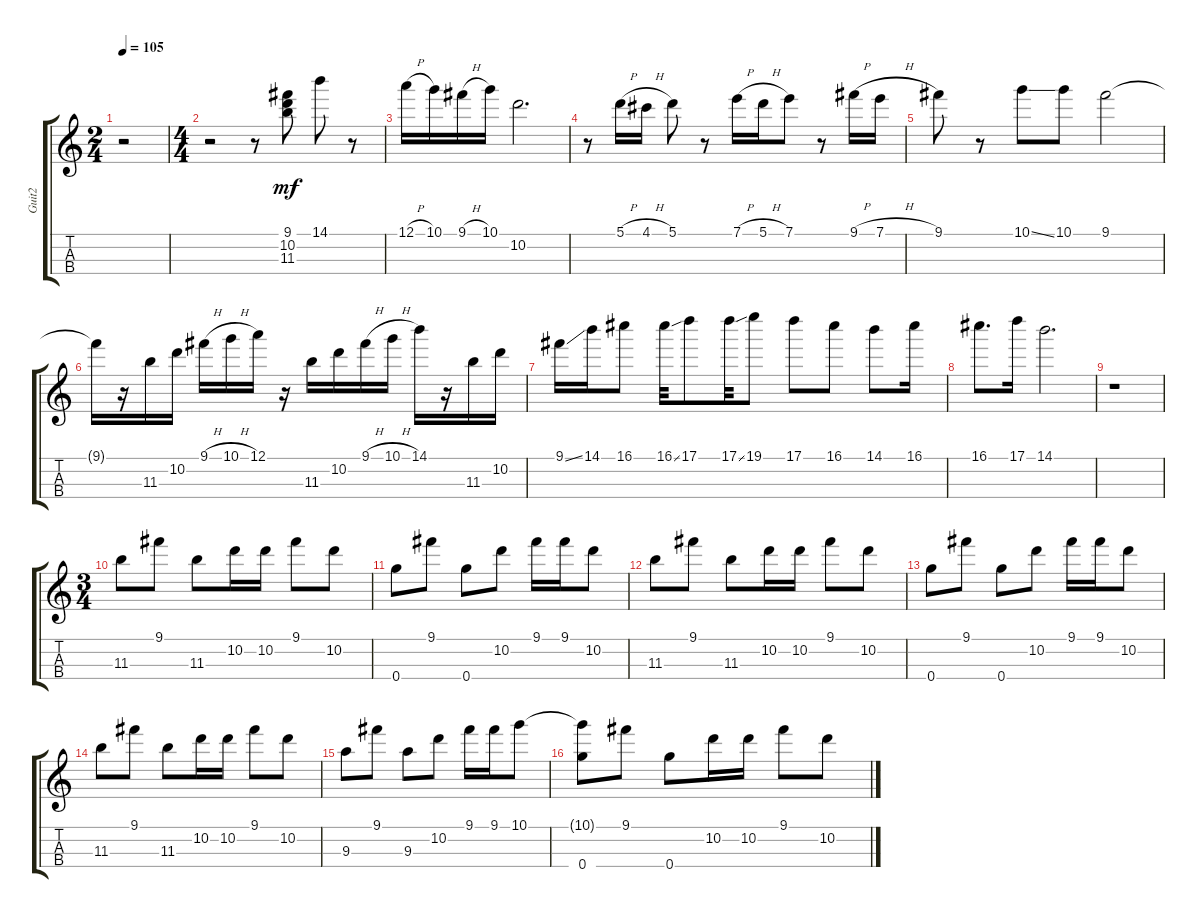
\track ("Guit2" "Guit2") {instrument acousticguitarnylon}
\staff {score tabs}
\tuning (A4 E4 C4 G4) {hide}
\ts (2 4)
\tempo 105
\clef g2
\ks c
r.2{dy mf} |
\ts (4 4)
r.2 r.8 (9.1 10.2 11.3).8 14.1.8 r.8 |
12.1{h}.16 10.1.16 9.1{h}.16 10.1.16 10.2.2{d} |
r.8 5.1{h}.16 4.1{h}.16 5.1.8 r.8 7.1{h}.16 5.1{h}.16 7.1.8 r.8 9.1{h}.16 7.1{h}.16 |
9.1.8 r.8 10.1{ss}.8 10.1.8 9.1.2 |
9.1{t}.16 r.16 11.3.16 10.2.16 9.1{h}.16 10.1{h}.16 12.1.16 r.16 11.3.16 10.2.16 9.1{h}.16 10.1{h}.16 14.1.16 r.16 11.3.16 10.2.16 |
9.1{ss}.16 14.1.16 16.1.8 16.1{ss}.32 17.1.8 17.1{ss}.32 19.1.8 17.1.8 16.1.8 14.1.8 16.1.16 |
16.1.8{d} 17.1.16 14.1.2{d} |
r.1 |
\ts (3 4)
11.3.8 9.1.8 11.3.8 10.2.16 10.2.16 9.1.8 10.2.8 |
0.4.8 9.1.8 0.4.8 10.2.8 9.1.16 9.1.16 10.2.8 |
11.3.8 9.1.8 11.3.8 10.2.16 10.2.16 9.1.8 10.2.8 |
0.4.8 9.1.8 0.4.8 10.2.8 9.1.16 9.1.16 10.2.8 |
11.3.8 9.1.8 11.3.8 10.2.16 10.2.16 9.1.8 10.2.8 |
9.3.8 9.1.8 9.3.8 10.2.8 9.1.16 9.1.16 10.1.8 |
(10.1{t} 0.4).8 9.1.8 0.4.8 10.2.16 10.2.16 9.1.8 10.2.8
